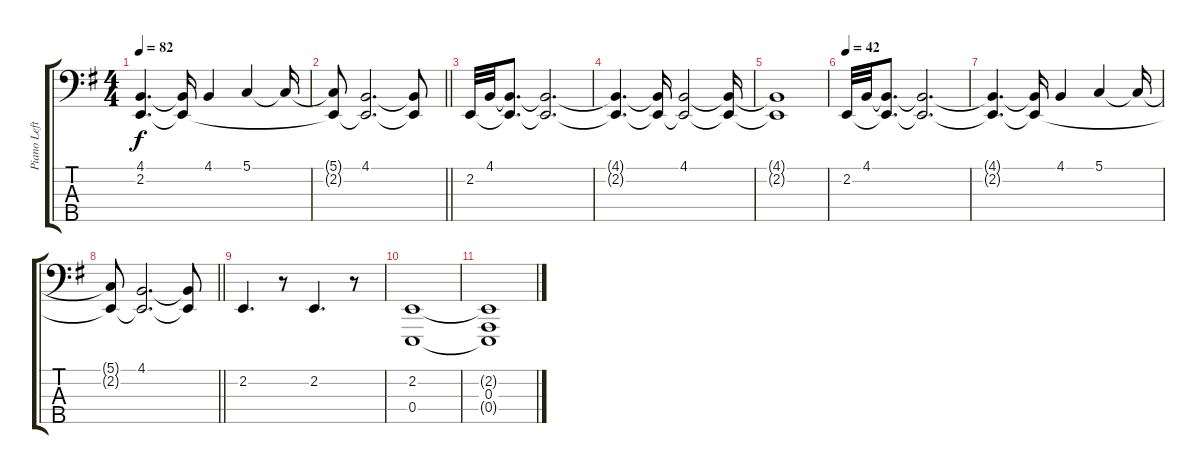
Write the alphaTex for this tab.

\track ("Piano Left Standard" "Piano Left") {instrument acousticgrandpiano}
\staff {score tabs}
\tuning (G2 D2 A1 E1 B0) {hide}
\ts (4 4)
\tempo 82
\clef f4
\ks eminor
(4.1{t} 2.2{t}).4{d dy f} (4.1{t} 2.2{t}).16 4.1.4 5.1.4 5.1{t}.16 |
\barLineRight lightlight
(5.1{t} 2.2{t}).8 (4.1 2.2{t}).2{d} (4.1{t} 2.2{t}).8 |
2.2.32 4.1.32 (4.1{t} 2.2{t}).8{d} (4.1{t} 2.2{t}).2{d} |
(4.1{t} 2.2{t}).4{d} (4.1{t} 2.2{t}).16 (4.1 2.2{t}).2 (4.1{t} 2.2{t}).16 |
(4.1{t} 2.2{t}).1 |
\tempo 42
2.2.32 4.1.32 (4.1{t} 2.2{t}).8{d} (4.1{t} 2.2{t}).2{d} |
(4.1{t} 2.2{t}).4{d} (4.1{t} 2.2{t}).16 4.1.4 5.1.4 5.1{t}.16 |
\barLineRight lightlight
(5.1{t} 2.2{t}).8 (4.1 2.2{t}).2{d} (4.1{t} 2.2{t}).8 |
2.2.4{d} r.8 2.2.4{d} r.8 |
(2.2 0.4).1 |
(2.2{t} 0.3 0.4{t}).1
